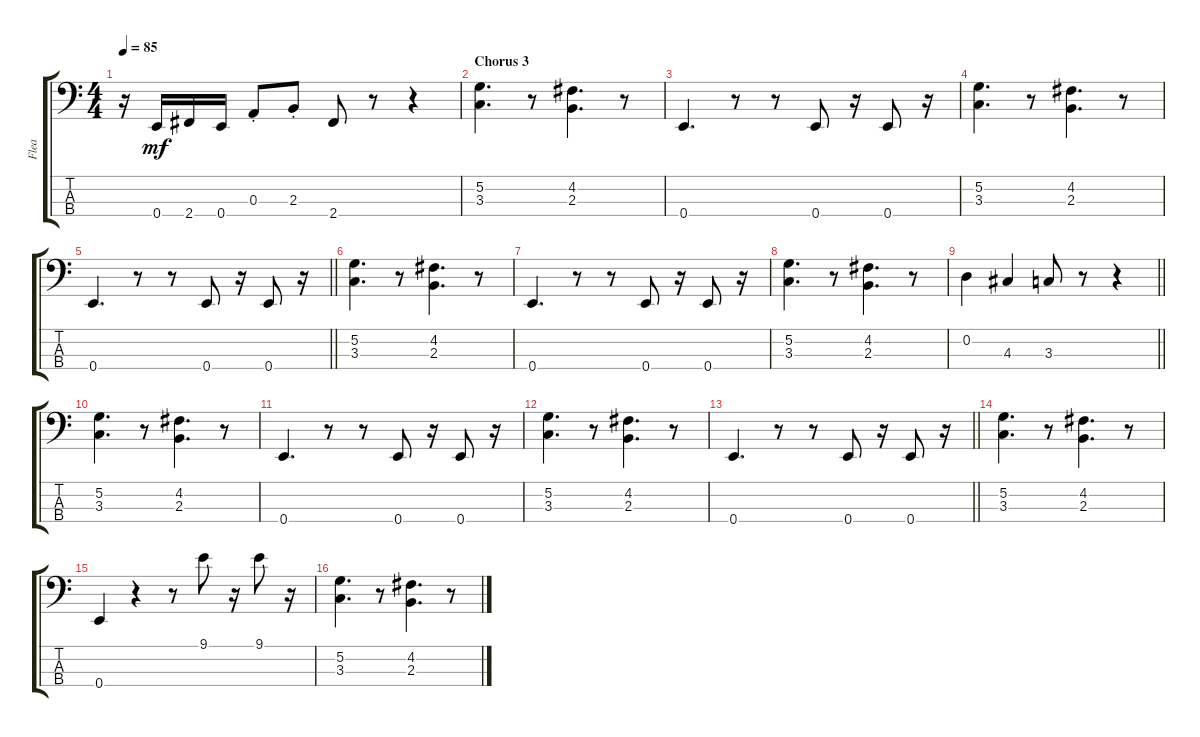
\track ("Flea" "Flea") {instrument electricbassfinger}
\staff {score tabs}
\tuning (G2 D2 A1 E1) {hide}
\ts (4 4)
\tempo 85
\clef f4
\ks c
r.16{dy mf} 0.4.16 2.4.16 0.4.16 0.3{st}.8 2.3{st}.8 2.4.8 r.8 r.4 |
\section ("" "Chorus 3")
(5.2 3.3).4{d} r.8 (4.2 2.3).4{d} r.8 |
0.4.4{d} r.8 r.8 0.4.8 r.16 0.4.8 r.16 |
(5.2 3.3).4{d} r.8 (4.2 2.3).4{d} r.8 |
\barLineRight lightlight
0.4.4{d} r.8 r.8 0.4.8 r.16 0.4.8 r.16 |
(5.2 3.3).4{d} r.8 (4.2 2.3).4{d} r.8 |
0.4.4{d} r.8 r.8 0.4.8 r.16 0.4.8 r.16 |
(5.2 3.3).4{d} r.8 (4.2 2.3).4{d} r.8 |
\barLineRight lightlight
0.2.4 4.3.4 3.3.8 r.8 r.4 |
(5.2 3.3).4{d} r.8 (4.2 2.3).4{d} r.8 |
0.4.4{d} r.8 r.8 0.4.8 r.16 0.4.8 r.16 |
(5.2 3.3).4{d} r.8 (4.2 2.3).4{d} r.8 |
\barLineRight lightlight
0.4.4{d} r.8 r.8 0.4.8 r.16 0.4.8 r.16 |
(5.2 3.3).4{d} r.8 (4.2 2.3).4{d} r.8 |
0.4.4 r.4 r.8 9.1.8 r.16 9.1.8 r.16 |
(5.2 3.3).4{d} r.8 (4.2 2.3).4{d} r.8
